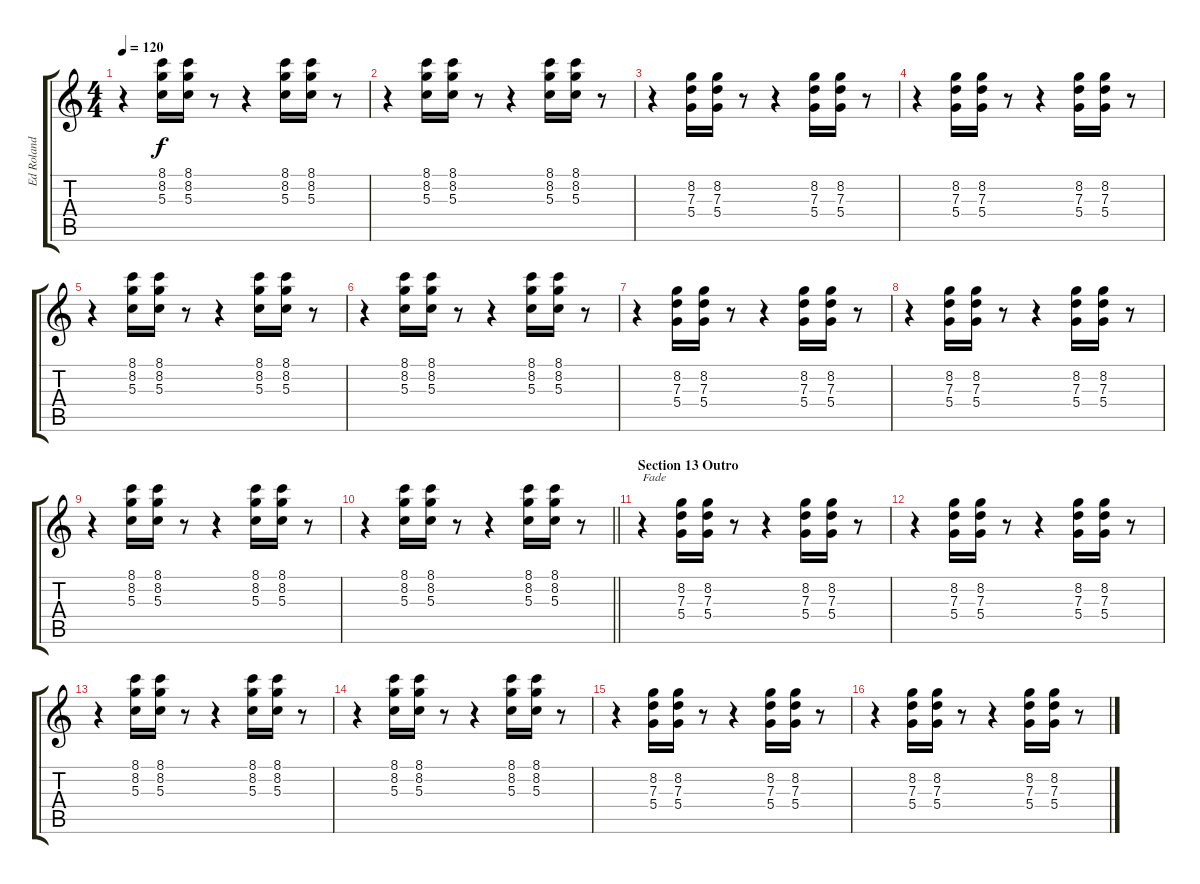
\track ("Ed Roland" "Ed Roland") {instrument distortionguitar}
\staff {score tabs}
\tuning (E4 B3 G3 D3 A2 E2) {hide}
\ts (4 4)
\tempo 120
\clef g2
\ks c
r.4{dy f} (8.1 8.2 5.3).16 (8.1 8.2 5.3).16 r.8 r.4 (8.1 8.2 5.3).16 (8.1 8.2 5.3).16 r.8 |
r.4 (8.1 8.2 5.3).16 (8.1 8.2 5.3).16 r.8 r.4 (8.1 8.2 5.3).16 (8.1 8.2 5.3).16 r.8 |
r.4 (8.2 7.3 5.4).16 (8.2 7.3 5.4).16 r.8 r.4 (8.2 7.3 5.4).16 (8.2 7.3 5.4).16 r.8 |
r.4 (8.2 7.3 5.4).16 (8.2 7.3 5.4).16 r.8 r.4 (8.2 7.3 5.4).16 (8.2 7.3 5.4).16 r.8 |
r.4 (8.1 8.2 5.3).16 (8.1 8.2 5.3).16 r.8 r.4 (8.1 8.2 5.3).16 (8.1 8.2 5.3).16 r.8 |
r.4 (8.1 8.2 5.3).16 (8.1 8.2 5.3).16 r.8 r.4 (8.1 8.2 5.3).16 (8.1 8.2 5.3).16 r.8 |
r.4 (8.2 7.3 5.4).16 (8.2 7.3 5.4).16 r.8 r.4 (8.2 7.3 5.4).16 (8.2 7.3 5.4).16 r.8 |
r.4 (8.2 7.3 5.4).16 (8.2 7.3 5.4).16 r.8 r.4 (8.2 7.3 5.4).16 (8.2 7.3 5.4).16 r.8 |
r.4 (8.1 8.2 5.3).16 (8.1 8.2 5.3).16 r.8 r.4 (8.1 8.2 5.3).16 (8.1 8.2 5.3).16 r.8 |
\barLineRight lightlight
r.4 (8.1 8.2 5.3).16 (8.1 8.2 5.3).16 r.8 r.4 (8.1 8.2 5.3).16 (8.1 8.2 5.3).16 r.8 |
\section ("" "Section 13 Outro")
r.4{txt "Fade" volume 10} (8.2 7.3 5.4).16 (8.2 7.3 5.4).16 r.8 r.4 (8.2 7.3 5.4).16 (8.2 7.3 5.4).16 r.8 |
r.4 (8.2 7.3 5.4).16 (8.2 7.3 5.4).16 r.8 r.4 (8.2 7.3 5.4).16 (8.2 7.3 5.4).16 r.8 |
r.4 (8.1 8.2 5.3).16 (8.1 8.2 5.3).16 r.8 r.4 (8.1 8.2 5.3).16 (8.1 8.2 5.3).16 r.8 |
r.4 (8.1 8.2 5.3).16 (8.1 8.2 5.3).16 r.8 r.4 (8.1 8.2 5.3).16 (8.1 8.2 5.3).16 r.8 |
r.4{volume 10} (8.2 7.3 5.4).16 (8.2 7.3 5.4).16 r.8 r.4 (8.2 7.3 5.4).16 (8.2 7.3 5.4).16 r.8 |
r.4 (8.2 7.3 5.4).16 (8.2 7.3 5.4).16 r.8 r.4 (8.2 7.3 5.4).16 (8.2 7.3 5.4).16 r.8
